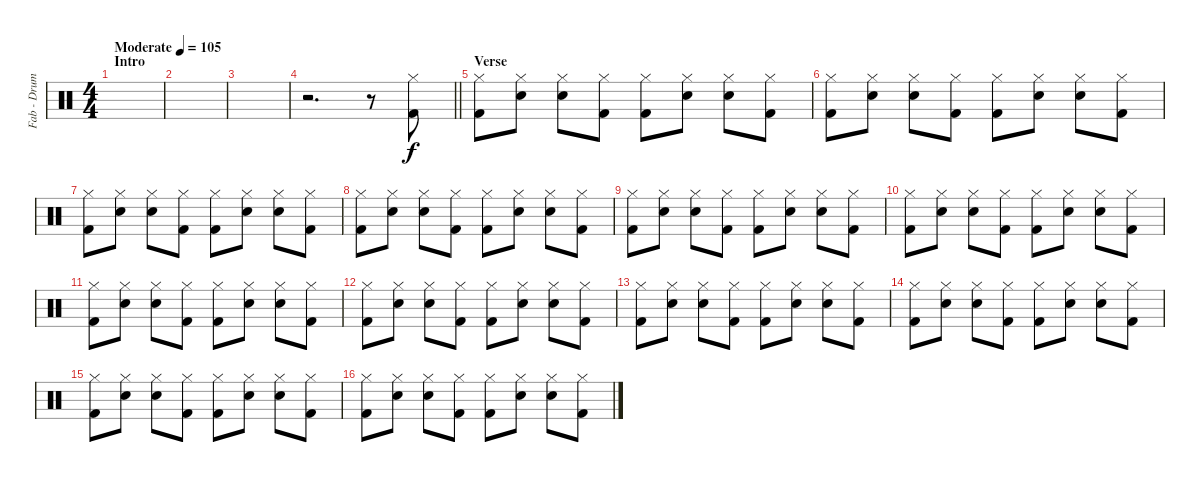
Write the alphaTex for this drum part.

\track ("Fab - Drums MIDI" "Fab - Drum") {instrument percussion}
\staff {score}
\articulation defaults
\ts (4 4)
\section ("" "Intro")
\tempo (105 "Moderate")
\clef neutral
\ks c
|
|
|
\barLineRight lightlight
r.2{d} r.8 ("Hi-Hat (closed)" "Kick (hit) 2").8 |
\section ("" "Verse")
("Hi-Hat (closed)" "Kick (hit) 2").8 ("Hi-Hat (closed)" "Snare (hit) 2").8 ("Hi-Hat (closed)" "Snare (hit) 2").8 ("Hi-Hat (closed)" "Kick (hit) 2").8 ("Hi-Hat (closed)" "Kick (hit) 2").8 ("Hi-Hat (closed)" "Snare (hit) 2").8 ("Hi-Hat (closed)" "Snare (hit) 2").8 ("Hi-Hat (closed)" "Kick (hit) 2").8 |
("Hi-Hat (closed)" "Kick (hit) 2").8 ("Hi-Hat (closed)" "Snare (hit) 2").8 ("Hi-Hat (closed)" "Snare (hit) 2").8 ("Hi-Hat (closed)" "Kick (hit) 2").8 ("Hi-Hat (closed)" "Kick (hit) 2").8 ("Hi-Hat (closed)" "Snare (hit) 2").8 ("Hi-Hat (closed)" "Snare (hit) 2").8 ("Hi-Hat (closed)" "Kick (hit) 2").8 |
("Hi-Hat (closed)" "Kick (hit) 2").8 ("Hi-Hat (closed)" "Snare (hit) 2").8 ("Hi-Hat (closed)" "Snare (hit) 2").8 ("Hi-Hat (closed)" "Kick (hit) 2").8 ("Hi-Hat (closed)" "Kick (hit) 2").8 ("Hi-Hat (closed)" "Snare (hit) 2").8 ("Hi-Hat (closed)" "Snare (hit) 2").8 ("Hi-Hat (closed)" "Kick (hit) 2").8 |
("Hi-Hat (closed)" "Kick (hit) 2").8 ("Hi-Hat (closed)" "Snare (hit) 2").8 ("Hi-Hat (closed)" "Snare (hit) 2").8 ("Hi-Hat (closed)" "Kick (hit) 2").8 ("Hi-Hat (closed)" "Kick (hit) 2").8 ("Hi-Hat (closed)" "Snare (hit) 2").8 ("Hi-Hat (closed)" "Snare (hit) 2").8 ("Hi-Hat (closed)" "Kick (hit) 2").8 |
("Hi-Hat (closed)" "Kick (hit) 2").8 ("Hi-Hat (closed)" "Snare (hit) 2").8 ("Hi-Hat (closed)" "Snare (hit) 2").8 ("Hi-Hat (closed)" "Kick (hit) 2").8 ("Hi-Hat (closed)" "Kick (hit) 2").8 ("Hi-Hat (closed)" "Snare (hit) 2").8 ("Hi-Hat (closed)" "Snare (hit) 2").8 ("Hi-Hat (closed)" "Kick (hit) 2").8 |
("Hi-Hat (closed)" "Kick (hit) 2").8 ("Hi-Hat (closed)" "Snare (hit) 2").8 ("Hi-Hat (closed)" "Snare (hit) 2").8 ("Hi-Hat (closed)" "Kick (hit) 2").8 ("Hi-Hat (closed)" "Kick (hit) 2").8 ("Hi-Hat (closed)" "Snare (hit) 2").8 ("Hi-Hat (closed)" "Snare (hit) 2").8 ("Hi-Hat (closed)" "Kick (hit) 2").8 |
("Hi-Hat (closed)" "Kick (hit) 2").8 ("Hi-Hat (closed)" "Snare (hit) 2").8 ("Hi-Hat (closed)" "Snare (hit) 2").8 ("Hi-Hat (closed)" "Kick (hit) 2").8 ("Hi-Hat (closed)" "Kick (hit) 2").8 ("Hi-Hat (closed)" "Snare (hit) 2").8 ("Hi-Hat (closed)" "Snare (hit) 2").8 ("Hi-Hat (closed)" "Kick (hit) 2").8 |
("Hi-Hat (closed)" "Kick (hit) 2").8 ("Hi-Hat (closed)" "Snare (hit) 2").8 ("Hi-Hat (closed)" "Snare (hit) 2").8 ("Hi-Hat (closed)" "Kick (hit) 2").8 ("Hi-Hat (closed)" "Kick (hit) 2").8 ("Hi-Hat (closed)" "Snare (hit) 2").8 ("Hi-Hat (closed)" "Snare (hit) 2").8 ("Hi-Hat (closed)" "Kick (hit) 2").8 |
("Hi-Hat (closed)" "Kick (hit) 2").8 ("Hi-Hat (closed)" "Snare (hit) 2").8 ("Hi-Hat (closed)" "Snare (hit) 2").8 ("Hi-Hat (closed)" "Kick (hit) 2").8 ("Hi-Hat (closed)" "Kick (hit) 2").8 ("Hi-Hat (closed)" "Snare (hit) 2").8 ("Hi-Hat (closed)" "Snare (hit) 2").8 ("Hi-Hat (closed)" "Kick (hit) 2").8 |
("Hi-Hat (closed)" "Kick (hit) 2").8 ("Hi-Hat (closed)" "Snare (hit) 2").8 ("Hi-Hat (closed)" "Snare (hit) 2").8 ("Hi-Hat (closed)" "Kick (hit) 2").8 ("Hi-Hat (closed)" "Kick (hit) 2").8 ("Hi-Hat (closed)" "Snare (hit) 2").8 ("Hi-Hat (closed)" "Snare (hit) 2").8 ("Hi-Hat (closed)" "Kick (hit) 2").8 |
("Hi-Hat (closed)" "Kick (hit) 2").8 ("Hi-Hat (closed)" "Snare (hit) 2").8 ("Hi-Hat (closed)" "Snare (hit) 2").8 ("Hi-Hat (closed)" "Kick (hit) 2").8 ("Hi-Hat (closed)" "Kick (hit) 2").8 ("Hi-Hat (closed)" "Snare (hit) 2").8 ("Hi-Hat (closed)" "Snare (hit) 2").8 ("Hi-Hat (closed)" "Kick (hit) 2").8 |
("Hi-Hat (closed)" "Kick (hit) 2").8 ("Hi-Hat (closed)" "Snare (hit) 2").8 ("Hi-Hat (closed)" "Snare (hit) 2").8 ("Hi-Hat (closed)" "Kick (hit) 2").8 ("Hi-Hat (closed)" "Kick (hit) 2").8 ("Hi-Hat (closed)" "Snare (hit) 2").8 ("Hi-Hat (closed)" "Snare (hit) 2").8 ("Hi-Hat (closed)" "Kick (hit) 2").8
